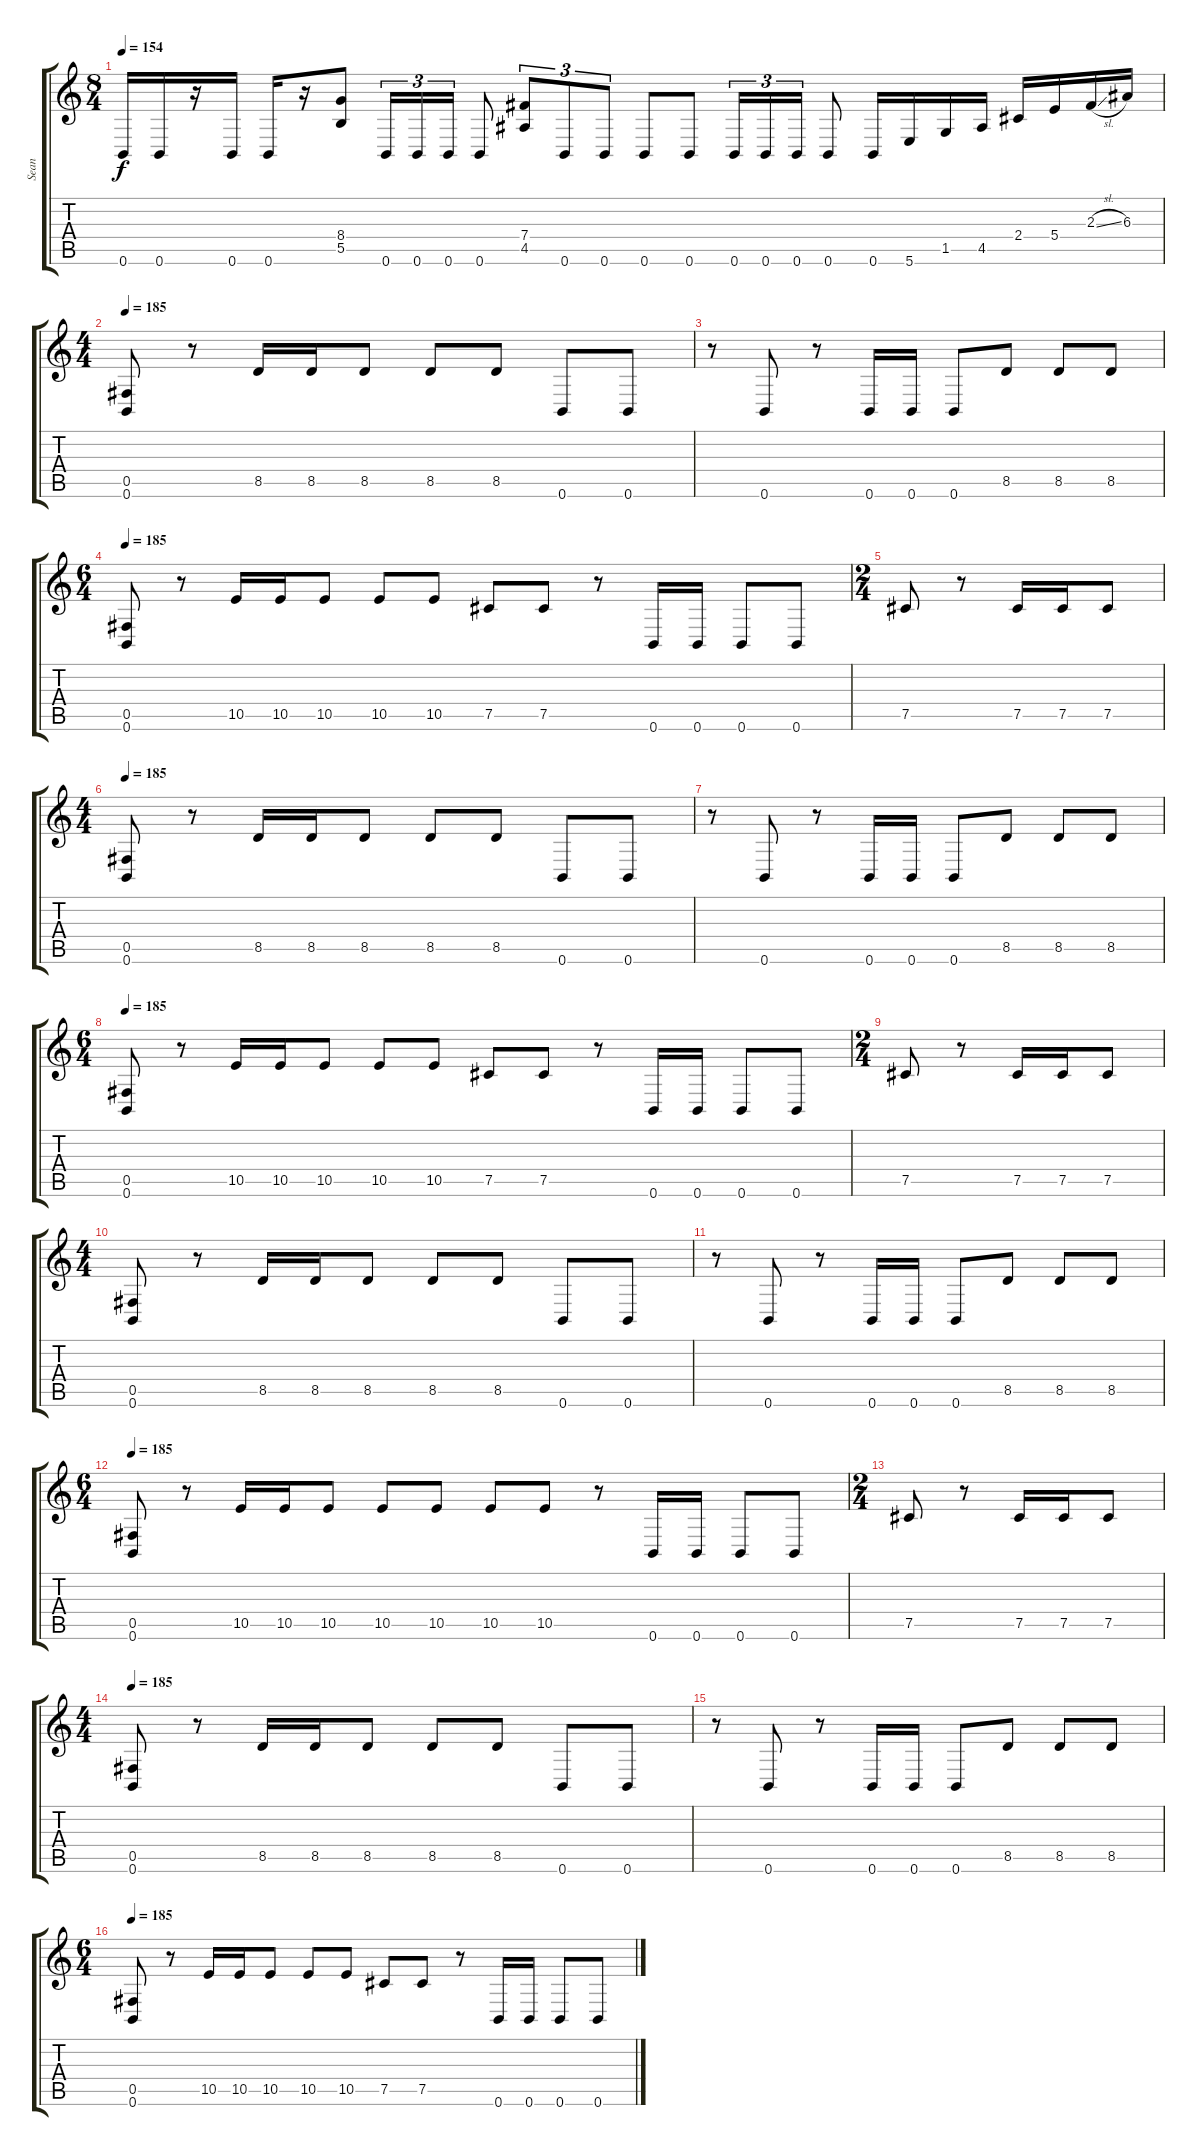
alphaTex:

\track ("Sean" "Sean") {instrument distortionguitar}
\staff {score tabs}
\tuning (Db4 Ab3 E3 B2 Gb2 B1) {hide}
\ts (8 4)
\tempo 154
\clef g2
\ks c
0.6.16{dy f} 0.6.16 r.16 0.6.16 0.6.16 r.16 (8.4 5.5).8 0.6.16{tu (3 2)} 0.6.16{tu (3 2)} 0.6.16{tu (3 2)} 0.6.8 (7.4 4.5).8{tu (3 2)} 0.6.8{tu (3 2)} 0.6.8{tu (3 2)} 0.6.8 0.6.8 0.6.16{tu (3 2)} 0.6.16{tu (3 2)} 0.6.16{tu (3 2)} 0.6.8 0.6.16 5.6.16 1.5.16 4.5.16 2.4.16 5.4.16 2.3{sl}.16 6.3.16 |
\ts (4 4)
\tempo 185
(0.5 0.6).8 r.8 8.5.16 8.5.16 8.5.8 8.5.8 8.5.8 0.6.8 0.6.8 |
r.8 0.6.8 r.8 0.6.16 0.6.16 0.6.8 8.5.8 8.5.8 8.5.8 |
\ts (6 4)
\tempo 185
(0.5 0.6).8 r.8 10.5.16 10.5.16 10.5.8 10.5.8 10.5.8 7.5.8 7.5.8 r.8 0.6.16 0.6.16 0.6.8 0.6.8 |
\ts (2 4)
7.5.8 r.8 7.5.16 7.5.16 7.5.8 |
\ts (4 4)
\tempo 185
(0.5 0.6).8 r.8 8.5.16 8.5.16 8.5.8 8.5.8 8.5.8 0.6.8 0.6.8 |
r.8 0.6.8 r.8 0.6.16 0.6.16 0.6.8 8.5.8 8.5.8 8.5.8 |
\ts (6 4)
\tempo 185
(0.5 0.6).8 r.8 10.5.16 10.5.16 10.5.8 10.5.8 10.5.8 7.5.8 7.5.8 r.8 0.6.16 0.6.16 0.6.8 0.6.8 |
\ts (2 4)
7.5.8 r.8 7.5.16 7.5.16 7.5.8 |
\ts (4 4)
(0.5 0.6).8 r.8 8.5.16 8.5.16 8.5.8 8.5.8 8.5.8 0.6.8 0.6.8 |
r.8 0.6.8 r.8 0.6.16 0.6.16 0.6.8 8.5.8 8.5.8 8.5.8 |
\ts (6 4)
\tempo 185
(0.5 0.6).8 r.8 10.5.16 10.5.16 10.5.8 10.5.8 10.5.8 10.5.8 10.5.8 r.8 0.6.16 0.6.16 0.6.8 0.6.8 |
\ts (2 4)
7.5.8 r.8 7.5.16 7.5.16 7.5.8 |
\ts (4 4)
\tempo 185
(0.5 0.6).8 r.8 8.5.16 8.5.16 8.5.8 8.5.8 8.5.8 0.6.8 0.6.8 |
r.8 0.6.8 r.8 0.6.16 0.6.16 0.6.8 8.5.8 8.5.8 8.5.8 |
\ts (6 4)
\tempo 185
(0.5 0.6).8 r.8 10.5.16 10.5.16 10.5.8 10.5.8 10.5.8 7.5.8 7.5.8 r.8 0.6.16 0.6.16 0.6.8 0.6.8
